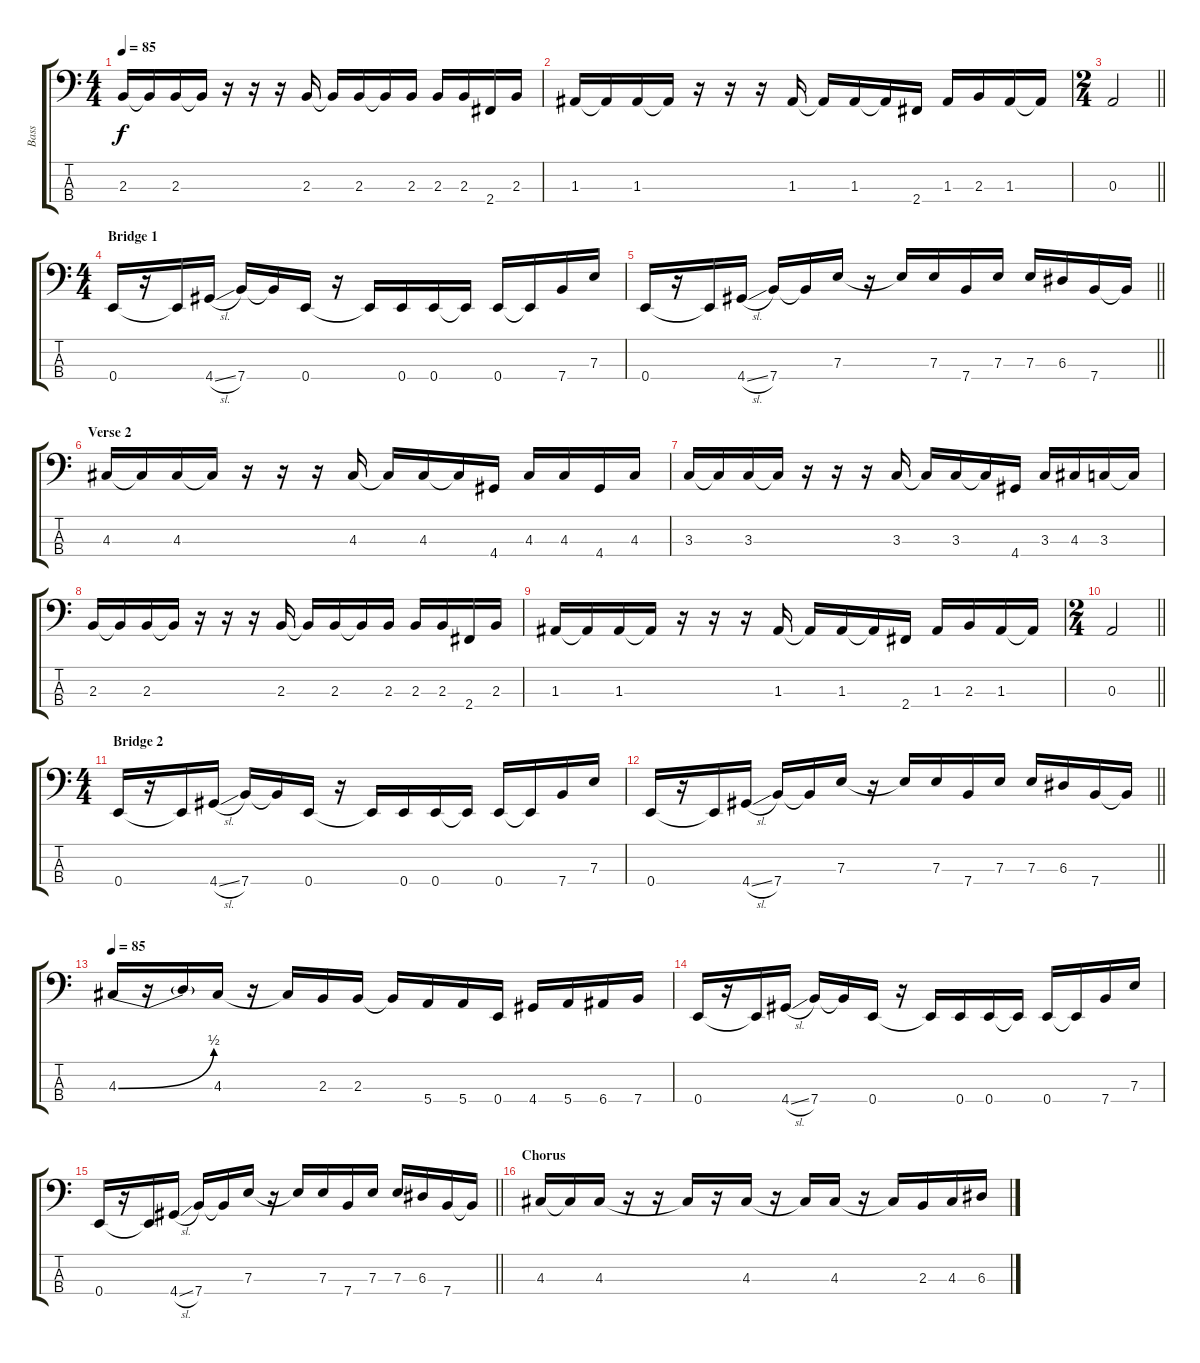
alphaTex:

\track ("Bass" "Bass") {instrument electricbassfinger}
\staff {score tabs}
\tuning (G2 D2 A1 E1) {hide}
\ts (4 4)
\tempo 85
\clef f4
\ks c
2.3.16{dy f} 2.3{t}.16 2.3.16 2.3{t}.16 r.16 r.16 r.16 2.3.16 2.3{t}.16 2.3.16 2.3{t}.16 2.3.16 2.3.16 2.3.16 2.4.16 2.3.16 |
1.3.16 1.3{t}.16 1.3.16 1.3{t}.16 r.16 r.16 r.16 1.3.16 1.3{t}.16 1.3.16 1.3{t}.16 2.4.16 1.3.16 2.3.16 1.3.16 1.3{t}.16 |
\ts (2 4)
\barLineRight lightlight
0.3.2 |
\ts (4 4)
\section ("" "Bridge 1")
0.4.16 r.16 0.4{t}.16 4.4{sl}.16 7.4.16 7.4{t}.16 0.4.16 r.16 0.4{t}.16 0.4.16 0.4.16 0.4{t}.16 0.4.16 0.4{t}.16 7.4.16 7.3.16 |
\barLineRight lightlight
0.4.16 r.16 0.4{t}.16 4.4{sl}.16 7.4.16 7.4{t}.16 7.3.16 r.16 7.3{t}.16 7.3.16 7.4.16 7.3.16 7.3.16 6.3.16 7.4.16 7.4{t}.16 |
\section ("" "Verse 2")
4.3.16 4.3{t}.16 4.3.16 4.3{t}.16 r.16 r.16 r.16 4.3.16 4.3{t}.16 4.3.16 4.3{t}.16 4.4.16 4.3.16 4.3.16 4.4.16 4.3.16 |
3.3.16 3.3{t}.16 3.3.16 3.3{t}.16 r.16 r.16 r.16 3.3.16 3.3{t}.16 3.3.16 3.3{t}.16 4.4.16 3.3.16 4.3.16 3.3.16 3.3{t}.16 |
2.3.16 2.3{t}.16 2.3.16 2.3{t}.16 r.16 r.16 r.16 2.3.16 2.3{t}.16 2.3.16 2.3{t}.16 2.3.16 2.3.16 2.3.16 2.4.16 2.3.16 |
1.3.16 1.3{t}.16 1.3.16 1.3{t}.16 r.16 r.16 r.16 1.3.16 1.3{t}.16 1.3.16 1.3{t}.16 2.4.16 1.3.16 2.3.16 1.3.16 1.3{t}.16 |
\ts (2 4)
\barLineRight lightlight
0.3.2 |
\ts (4 4)
\section ("" "Bridge 2")
0.4.16 r.16 0.4{t}.16 4.4{sl}.16 7.4.16 7.4{t}.16 0.4.16 r.16 0.4{t}.16 0.4.16 0.4.16 0.4{t}.16 0.4.16 0.4{t}.16 7.4.16 7.3.16 |
\barLineRight lightlight
0.4.16 r.16 0.4{t}.16 4.4{sl}.16 7.4.16 7.4{t}.16 7.3.16 r.16 7.3{t}.16 7.3.16 7.4.16 7.3.16 7.3.16 6.3.16 7.4.16 7.4{t}.16 |
\tempo 85
4.3{be (bend 0 0 60 2)}.16 r.16 4.3{t}.16 4.3.16 r.16 4.3{t}.16 2.3.16 2.3.16 2.3{t}.16 5.4.16 5.4.16 0.4.16 4.4.16 5.4.16 6.4.16 7.4.16 |
0.4.16 r.16 0.4{t}.16 4.4{sl}.16 7.4.16 7.4{t}.16 0.4.16 r.16 0.4{t}.16 0.4.16 0.4.16 0.4{t}.16 0.4.16 0.4{t}.16 7.4.16 7.3.16 |
\barLineRight lightlight
0.4.16 r.16 0.4{t}.16 4.4{sl}.16 7.4.16 7.4{t}.16 7.3.16 r.16 7.3{t}.16 7.3.16 7.4.16 7.3.16 7.3.16 6.3.16 7.4.16 7.4{t}.16 |
\section ("" "Chorus")
4.3.16 4.3{t}.16 4.3.16 r.16 r.16 4.3{t}.16 r.16 4.3.16 r.16 4.3{t}.16 4.3.16 r.16 4.3{t}.16 2.3.16 4.3.16 6.3.16
